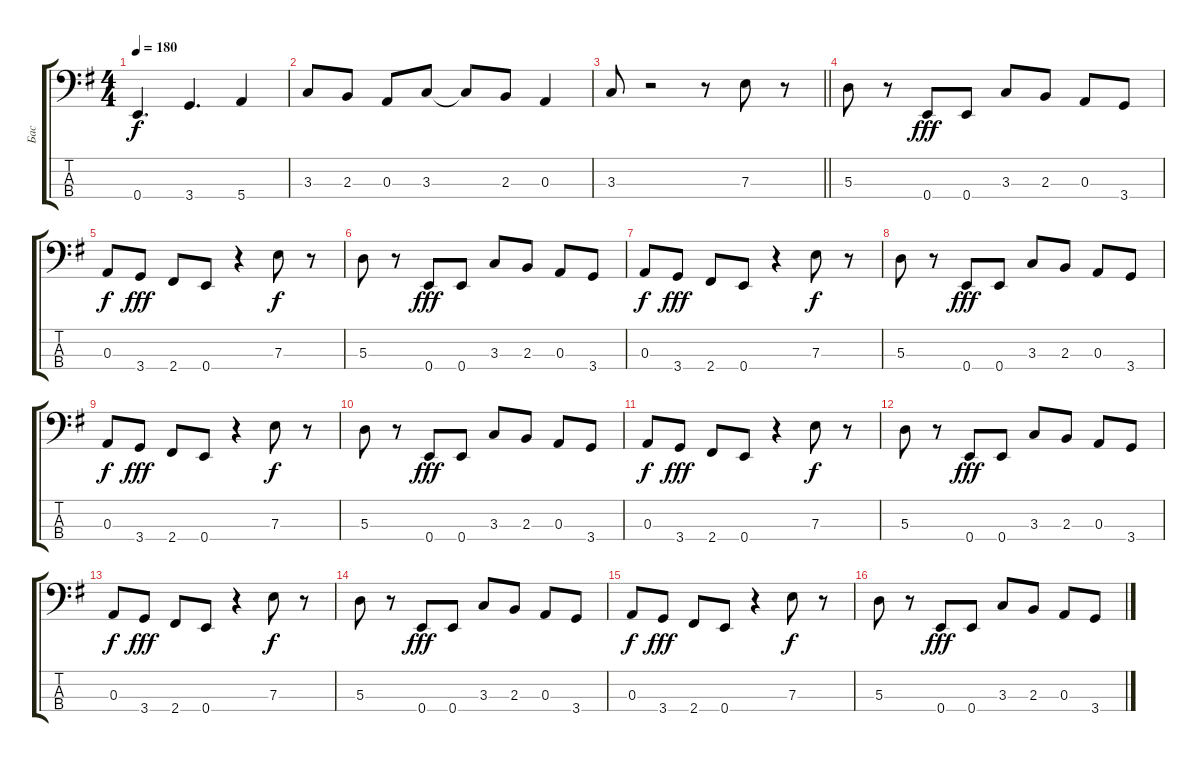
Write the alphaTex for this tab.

\track ("Бас" "Бас") {instrument electricbasspick}
\staff {score tabs}
\tuning (G2 D2 A1 E1) {hide}
\ts (4 4)
\tempo 180
\clef f4
\ks g
0.4.4{d dy f} 3.4.4{d} 5.4.4 |
3.3.8 2.3.8 0.3.8 3.3.8 3.3{t}.8 2.3.8 0.3.4 |
\barLineRight lightlight
3.3.8 r.2 r.8 7.3.8 r.8 |
5.3.8 r.8 0.4.8{dy fff} 0.4.8 3.3.8 2.3.8 0.3.8 3.4.8 |
0.3.8{dy f} 3.4.8{dy fff} 2.4.8 0.4.8 r.4 7.3.8{dy f} r.8 |
5.3.8 r.8 0.4.8{dy fff} 0.4.8 3.3.8 2.3.8 0.3.8 3.4.8 |
0.3.8{dy f} 3.4.8{dy fff} 2.4.8 0.4.8 r.4 7.3.8{dy f} r.8 |
5.3.8 r.8 0.4.8{dy fff} 0.4.8 3.3.8 2.3.8 0.3.8 3.4.8 |
0.3.8{dy f} 3.4.8{dy fff} 2.4.8 0.4.8 r.4 7.3.8{dy f} r.8 |
5.3.8 r.8 0.4.8{dy fff} 0.4.8 3.3.8 2.3.8 0.3.8 3.4.8 |
0.3.8{dy f} 3.4.8{dy fff} 2.4.8 0.4.8 r.4 7.3.8{dy f} r.8 |
5.3.8 r.8 0.4.8{dy fff} 0.4.8 3.3.8 2.3.8 0.3.8 3.4.8 |
0.3.8{dy f} 3.4.8{dy fff} 2.4.8 0.4.8 r.4 7.3.8{dy f} r.8 |
5.3.8 r.8 0.4.8{dy fff} 0.4.8 3.3.8 2.3.8 0.3.8 3.4.8 |
0.3.8{dy f} 3.4.8{dy fff} 2.4.8 0.4.8 r.4 7.3.8{dy f} r.8 |
5.3.8 r.8 0.4.8{dy fff} 0.4.8 3.3.8 2.3.8 0.3.8 3.4.8
